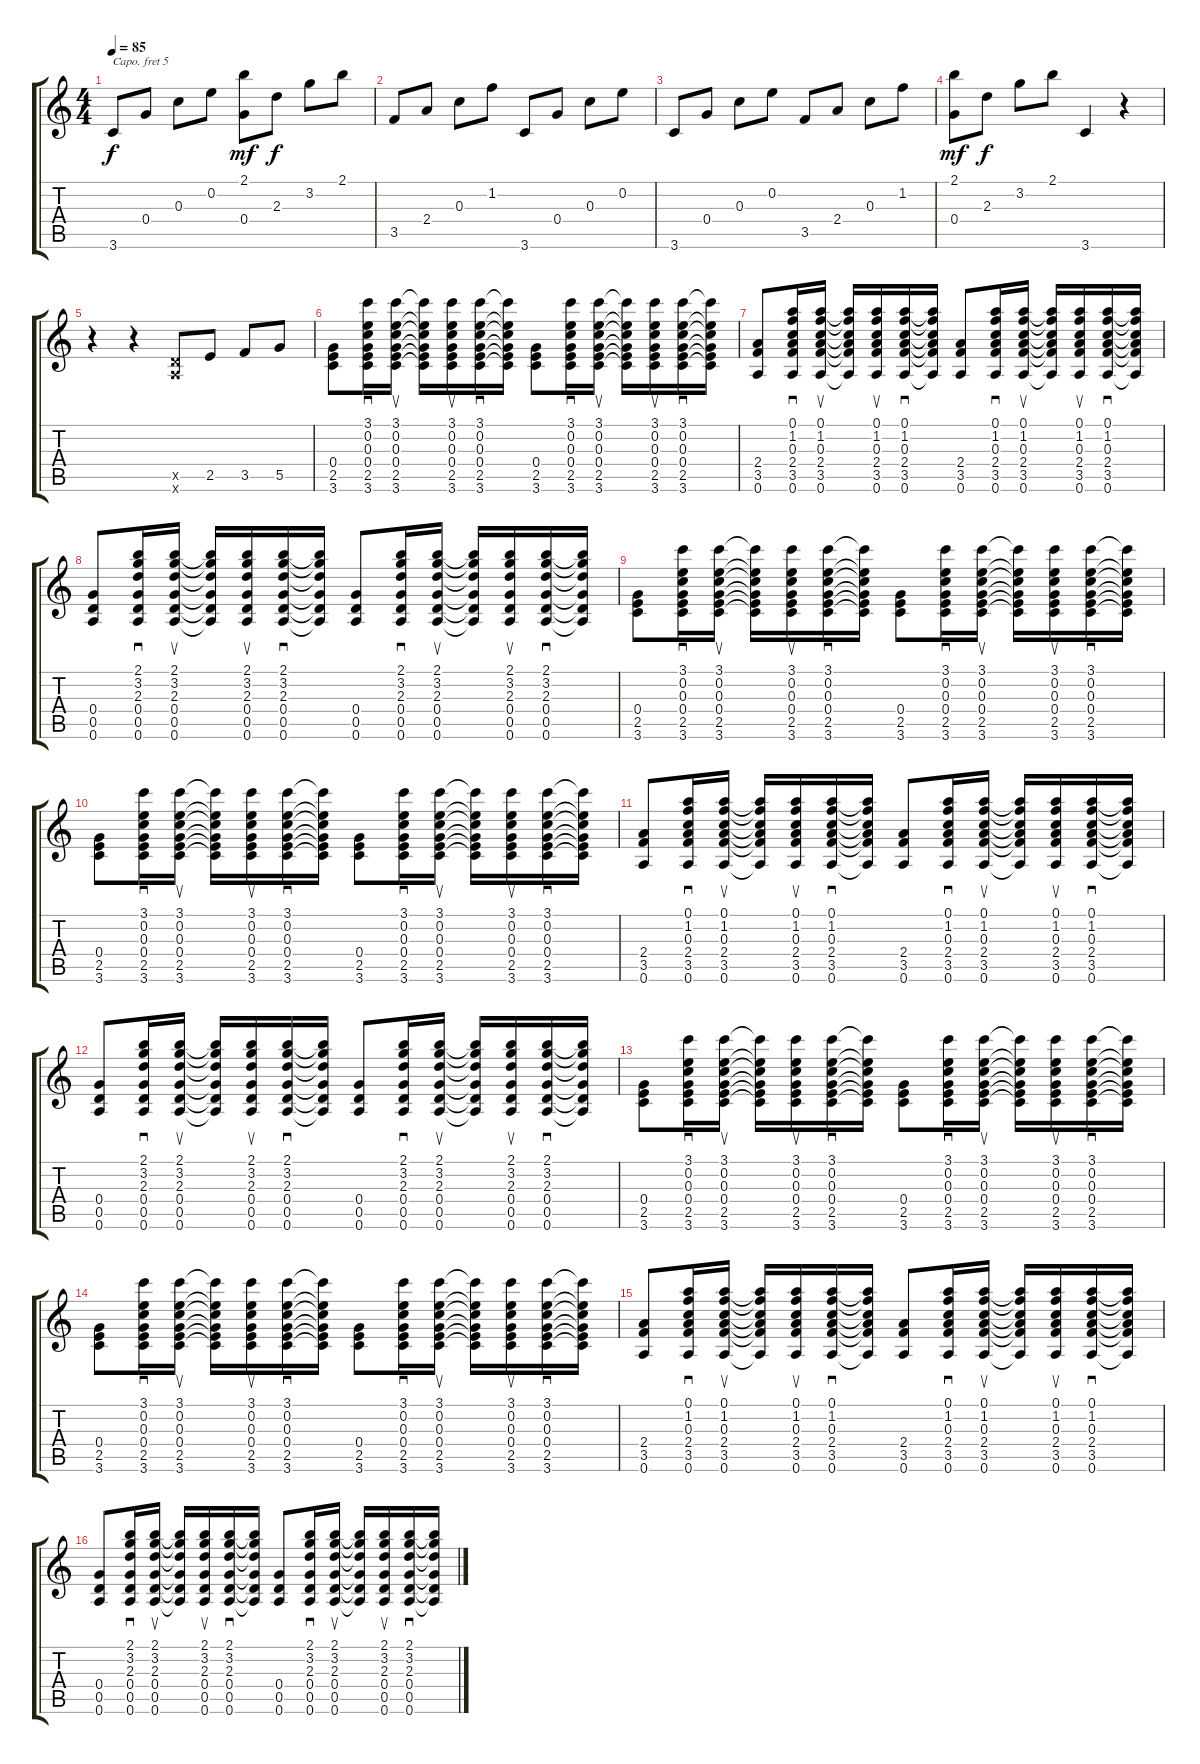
\track "" {instrument acousticguitarsteel}
\staff {score tabs}
\capo 5
\tuning (E4 B3 G3 D3 A2 E2) {hide}
\ts (4 4)
\tempo 85
\clef g2
\ks c
3.6.8{dy f} 0.4.8 0.3.8 0.2.8 (2.1 0.4).8{dy mf} 2.3.8{dy f} 3.2.8 2.1.8 |
3.5.8 2.4.8 0.3.8 1.2.8 3.6.8 0.4.8 0.3.8 0.2.8 |
3.6.8 0.4.8 0.3.8 0.2.8 3.5.8 2.4.8 0.3.8 1.2.8 |
(2.1 0.4).8{dy mf} 2.3.8{dy f} 3.2.8 2.1.8 3.6.4 r.4 |
r.4 r.4 (0.5{x} 0.6{x}).8 2.5.8 3.5.8 5.5.8 |
(0.4 2.5 3.6).8 (3.1 0.2 0.3 0.4 2.5 3.6).16{sd} (3.1 0.2 0.3 0.4 2.5 3.6).16{su} (3.1{t} 0.2{t} 0.3{t} 0.4{t} 2.5{t} 3.6{t}).16 (3.1 0.2 0.3 0.4 2.5 3.6).16{su} (3.1 0.2 0.3 0.4 2.5 3.6).16{sd} (3.1{t} 0.2{t} 0.3{t} 0.4{t} 2.5{t} 3.6{t}).16 (0.4 2.5 3.6).8 (3.1 0.2 0.3 0.4 2.5 3.6).16{sd} (3.1 0.2 0.3 0.4 2.5 3.6).16{su} (3.1{t} 0.2{t} 0.3{t} 0.4{t} 2.5{t} 3.6{t}).16 (3.1 0.2 0.3 0.4 2.5 3.6).16{su} (3.1 0.2 0.3 0.4 2.5 3.6).16{sd} (3.1{t} 0.2{t} 0.3{t} 0.4{t} 2.5{t} 3.6{t}).16 |
(2.4 3.5 0.6).8 (0.1 1.2 0.3 2.4 3.5 0.6).16{sd} (0.1 1.2 0.3 2.4 3.5 0.6).16{su} (0.1{t} 1.2{t} 0.3{t} 2.4{t} 3.5{t} 0.6{t}).16 (0.1 1.2 0.3 2.4 3.5 0.6).16{su} (0.1 1.2 0.3 2.4 3.5 0.6).16{sd} (0.1{t} 1.2{t} 0.3{t} 2.4{t} 3.5{t} 0.6{t}).16 (2.4 3.5 0.6).8 (0.1 1.2 0.3 2.4 3.5 0.6).16{sd} (0.1 1.2 0.3 2.4 3.5 0.6).16{su} (0.1{t} 1.2{t} 0.3{t} 2.4{t} 3.5{t} 0.6{t}).16 (0.1 1.2 0.3 2.4 3.5 0.6).16{su} (0.1 1.2 0.3 2.4 3.5 0.6).16{sd} (0.1{t} 1.2{t} 0.3{t} 2.4{t} 3.5{t} 0.6{t}).16 |
(0.4 0.5 0.6).8 (2.1 3.2 2.3 0.4 0.5 0.6).16{sd} (2.1 3.2 2.3 0.4 0.5 0.6).16{su} (2.1{t} 3.2{t} 2.3{t} 0.4{t} 0.5{t} 0.6{t}).16 (2.1 3.2 2.3 0.4 0.5 0.6).16{su} (2.1 3.2 2.3 0.4 0.5 0.6).16{sd} (2.1{t} 3.2{t} 2.3{t} 0.4{t} 0.5{t} 0.6{t}).16 (0.4 0.5 0.6).8 (2.1 3.2 2.3 0.4 0.5 0.6).16{sd} (2.1 3.2 2.3 0.4 0.5 0.6).16{su} (2.1{t} 3.2{t} 2.3{t} 0.4{t} 0.5{t} 0.6{t}).16 (2.1 3.2 2.3 0.4 0.5 0.6).16{su} (2.1 3.2 2.3 0.4 0.5 0.6).16{sd} (2.1{t} 3.2{t} 2.3{t} 0.4{t} 0.5{t} 0.6{t}).16 |
(0.4 2.5 3.6).8 (3.1 0.2 0.3 0.4 2.5 3.6).16{sd} (3.1 0.2 0.3 0.4 2.5 3.6).16{su} (3.1{t} 0.2{t} 0.3{t} 0.4{t} 2.5{t} 3.6{t}).16 (3.1 0.2 0.3 0.4 2.5 3.6).16{su} (3.1 0.2 0.3 0.4 2.5 3.6).16{sd} (3.1{t} 0.2{t} 0.3{t} 0.4{t} 2.5{t} 3.6{t}).16 (0.4 2.5 3.6).8 (3.1 0.2 0.3 0.4 2.5 3.6).16{sd} (3.1 0.2 0.3 0.4 2.5 3.6).16{su} (3.1{t} 0.2{t} 0.3{t} 0.4{t} 2.5{t} 3.6{t}).16 (3.1 0.2 0.3 0.4 2.5 3.6).16{su} (3.1 0.2 0.3 0.4 2.5 3.6).16{sd} (3.1{t} 0.2{t} 0.3{t} 0.4{t} 2.5{t} 3.6{t}).16 |
(0.4 2.5 3.6).8 (3.1 0.2 0.3 0.4 2.5 3.6).16{sd} (3.1 0.2 0.3 0.4 2.5 3.6).16{su} (3.1{t} 0.2{t} 0.3{t} 0.4{t} 2.5{t} 3.6{t}).16 (3.1 0.2 0.3 0.4 2.5 3.6).16{su} (3.1 0.2 0.3 0.4 2.5 3.6).16{sd} (3.1{t} 0.2{t} 0.3{t} 0.4{t} 2.5{t} 3.6{t}).16 (0.4 2.5 3.6).8 (3.1 0.2 0.3 0.4 2.5 3.6).16{sd} (3.1 0.2 0.3 0.4 2.5 3.6).16{su} (3.1{t} 0.2{t} 0.3{t} 0.4{t} 2.5{t} 3.6{t}).16 (3.1 0.2 0.3 0.4 2.5 3.6).16{su} (3.1 0.2 0.3 0.4 2.5 3.6).16{sd} (3.1{t} 0.2{t} 0.3{t} 0.4{t} 2.5{t} 3.6{t}).16 |
(2.4 3.5 0.6).8 (0.1 1.2 0.3 2.4 3.5 0.6).16{sd} (0.1 1.2 0.3 2.4 3.5 0.6).16{su} (0.1{t} 1.2{t} 0.3{t} 2.4{t} 3.5{t} 0.6{t}).16 (0.1 1.2 0.3 2.4 3.5 0.6).16{su} (0.1 1.2 0.3 2.4 3.5 0.6).16{sd} (0.1{t} 1.2{t} 0.3{t} 2.4{t} 3.5{t} 0.6{t}).16 (2.4 3.5 0.6).8 (0.1 1.2 0.3 2.4 3.5 0.6).16{sd} (0.1 1.2 0.3 2.4 3.5 0.6).16{su} (0.1{t} 1.2{t} 0.3{t} 2.4{t} 3.5{t} 0.6{t}).16 (0.1 1.2 0.3 2.4 3.5 0.6).16{su} (0.1 1.2 0.3 2.4 3.5 0.6).16{sd} (0.1{t} 1.2{t} 0.3{t} 2.4{t} 3.5{t} 0.6{t}).16 |
(0.4 0.5 0.6).8 (2.1 3.2 2.3 0.4 0.5 0.6).16{sd} (2.1 3.2 2.3 0.4 0.5 0.6).16{su} (2.1{t} 3.2{t} 2.3{t} 0.4{t} 0.5{t} 0.6{t}).16 (2.1 3.2 2.3 0.4 0.5 0.6).16{su} (2.1 3.2 2.3 0.4 0.5 0.6).16{sd} (2.1{t} 3.2{t} 2.3{t} 0.4{t} 0.5{t} 0.6{t}).16 (0.4 0.5 0.6).8 (2.1 3.2 2.3 0.4 0.5 0.6).16{sd} (2.1 3.2 2.3 0.4 0.5 0.6).16{su} (2.1{t} 3.2{t} 2.3{t} 0.4{t} 0.5{t} 0.6{t}).16 (2.1 3.2 2.3 0.4 0.5 0.6).16{su} (2.1 3.2 2.3 0.4 0.5 0.6).16{sd} (2.1{t} 3.2{t} 2.3{t} 0.4{t} 0.5{t} 0.6{t}).16 |
(0.4 2.5 3.6).8 (3.1 0.2 0.3 0.4 2.5 3.6).16{sd} (3.1 0.2 0.3 0.4 2.5 3.6).16{su} (3.1{t} 0.2{t} 0.3{t} 0.4{t} 2.5{t} 3.6{t}).16 (3.1 0.2 0.3 0.4 2.5 3.6).16{su} (3.1 0.2 0.3 0.4 2.5 3.6).16{sd} (3.1{t} 0.2{t} 0.3{t} 0.4{t} 2.5{t} 3.6{t}).16 (0.4 2.5 3.6).8 (3.1 0.2 0.3 0.4 2.5 3.6).16{sd} (3.1 0.2 0.3 0.4 2.5 3.6).16{su} (3.1{t} 0.2{t} 0.3{t} 0.4{t} 2.5{t} 3.6{t}).16 (3.1 0.2 0.3 0.4 2.5 3.6).16{su} (3.1 0.2 0.3 0.4 2.5 3.6).16{sd} (3.1{t} 0.2{t} 0.3{t} 0.4{t} 2.5{t} 3.6{t}).16 |
(0.4 2.5 3.6).8 (3.1 0.2 0.3 0.4 2.5 3.6).16{sd} (3.1 0.2 0.3 0.4 2.5 3.6).16{su} (3.1{t} 0.2{t} 0.3{t} 0.4{t} 2.5{t} 3.6{t}).16 (3.1 0.2 0.3 0.4 2.5 3.6).16{su} (3.1 0.2 0.3 0.4 2.5 3.6).16{sd} (3.1{t} 0.2{t} 0.3{t} 0.4{t} 2.5{t} 3.6{t}).16 (0.4 2.5 3.6).8 (3.1 0.2 0.3 0.4 2.5 3.6).16{sd} (3.1 0.2 0.3 0.4 2.5 3.6).16{su} (3.1{t} 0.2{t} 0.3{t} 0.4{t} 2.5{t} 3.6{t}).16 (3.1 0.2 0.3 0.4 2.5 3.6).16{su} (3.1 0.2 0.3 0.4 2.5 3.6).16{sd} (3.1{t} 0.2{t} 0.3{t} 0.4{t} 2.5{t} 3.6{t}).16 |
(2.4 3.5 0.6).8 (0.1 1.2 0.3 2.4 3.5 0.6).16{sd} (0.1 1.2 0.3 2.4 3.5 0.6).16{su} (0.1{t} 1.2{t} 0.3{t} 2.4{t} 3.5{t} 0.6{t}).16 (0.1 1.2 0.3 2.4 3.5 0.6).16{su} (0.1 1.2 0.3 2.4 3.5 0.6).16{sd} (0.1{t} 1.2{t} 0.3{t} 2.4{t} 3.5{t} 0.6{t}).16 (2.4 3.5 0.6).8 (0.1 1.2 0.3 2.4 3.5 0.6).16{sd} (0.1 1.2 0.3 2.4 3.5 0.6).16{su} (0.1{t} 1.2{t} 0.3{t} 2.4{t} 3.5{t} 0.6{t}).16 (0.1 1.2 0.3 2.4 3.5 0.6).16{su} (0.1 1.2 0.3 2.4 3.5 0.6).16{sd} (0.1{t} 1.2{t} 0.3{t} 2.4{t} 3.5{t} 0.6{t}).16 |
(0.4 0.5 0.6).8 (2.1 3.2 2.3 0.4 0.5 0.6).16{sd} (2.1 3.2 2.3 0.4 0.5 0.6).16{su} (2.1{t} 3.2{t} 2.3{t} 0.4{t} 0.5{t} 0.6{t}).16 (2.1 3.2 2.3 0.4 0.5 0.6).16{su} (2.1 3.2 2.3 0.4 0.5 0.6).16{sd} (2.1{t} 3.2{t} 2.3{t} 0.4{t} 0.5{t} 0.6{t}).16 (0.4 0.5 0.6).8 (2.1 3.2 2.3 0.4 0.5 0.6).16{sd} (2.1 3.2 2.3 0.4 0.5 0.6).16{su} (2.1{t} 3.2{t} 2.3{t} 0.4{t} 0.5{t} 0.6{t}).16 (2.1 3.2 2.3 0.4 0.5 0.6).16{su} (2.1 3.2 2.3 0.4 0.5 0.6).16{sd} (2.1{t} 3.2{t} 2.3{t} 0.4{t} 0.5{t} 0.6{t}).16
